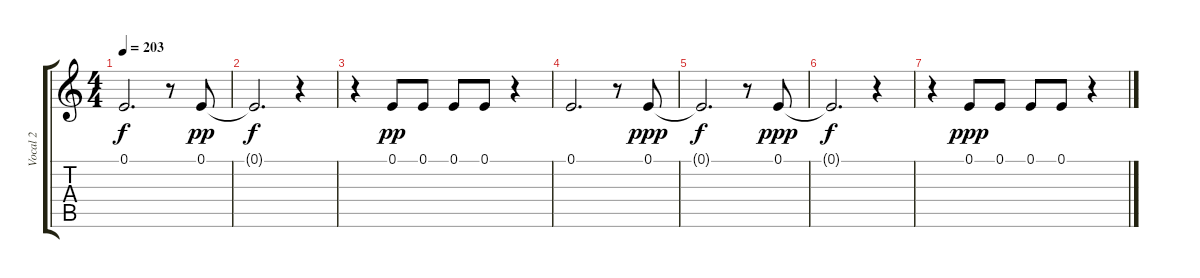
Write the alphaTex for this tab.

\track ("Vocal 2" "Vocal 2") {instrument lead2sawtooth}
\staff {score tabs}
\tuning (E4 B3 G3 D3 A2 E2) {hide}
\ts (4 4)
\tempo 203
\clef g2
\ks c
0.1{t}.2{d dy f} r.8 0.1.8{dy pp} |
0.1{t}.2{d dy f} r.4 |
r.4 0.1.8{dy pp} 0.1.8 0.1.8 0.1.8 r.4 |
0.1.2{d} r.8 0.1.8{dy ppp} |
0.1{t}.2{d dy f} r.8 0.1.8{dy ppp} |
0.1{t}.2{d dy f} r.4 |
r.4 0.1.8{dy ppp} 0.1.8 0.1.8 0.1.8 r.4
